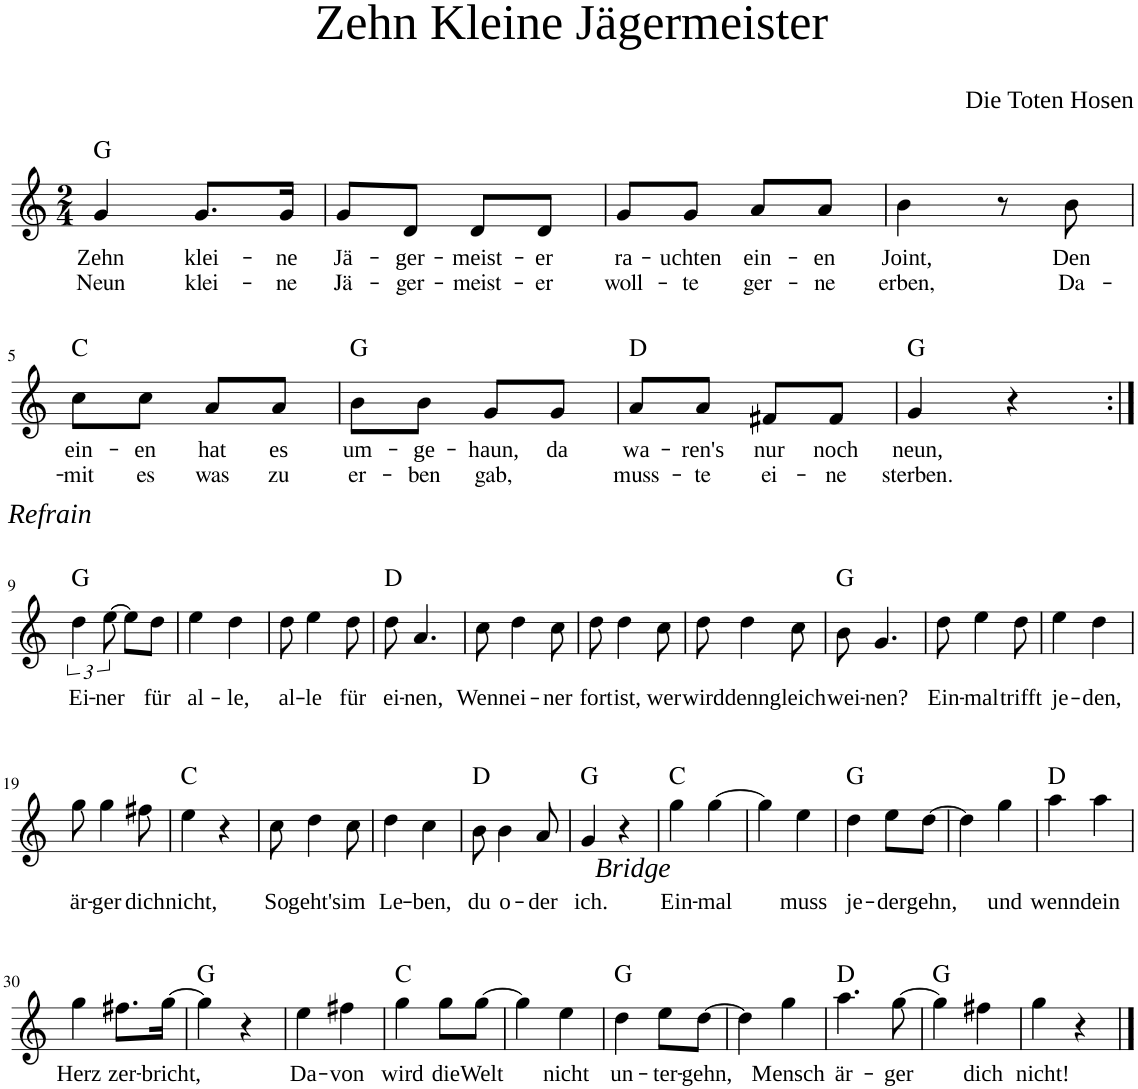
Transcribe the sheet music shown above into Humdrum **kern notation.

**kern	**text	**text	**harte
*part1	*part1	*part1	*part1
*staff1	*staff1	*staff1	*
*I"Piano	*	*	*
*I'Pno	*	*	*
*clefG2	*	*	*
*k[]	*	*	*
*M2/4	*	*	*
=1	=1	=1	=1
!	!LO:LY:b	!LO:LY:b	!LO:H:kt=N.C.
4g/	Zehn	Neun	N
!	!LO:LY:b	!LO:LY:b	!
8.g/L	klei-	klei-	.
!	!LO:LY:b	!LO:LY:b	!
16g/Jk	-ne	-ne	.
=2	=2	=2	=2
!	!LO:LY:b	!LO:LY:b	!
8g/L	Jä-	Jä-	.
!	!LO:LY:b	!LO:LY:b	!
8d/J	-ger-	-ger-	.
!	!LO:LY:b	!LO:LY:b	!
8d/L	-meist-	-meist-	.
!	!LO:LY:b	!LO:LY:b	!
8d/J	-er	-er	.
=3	=3	=3	=3
!	!LO:LY:b	!LO:LY:b	!
8g/L	ra-	woll-	.
!	!LO:LY:b	!LO:LY:b	!
8g/J	-uchten	-te	.
!	!LO:LY:b	!LO:LY:b	!
8a/L	ein-	ger-	.
!	!LO:LY:b	!LO:LY:b	!
8a/J	-en	-ne	.
=4	=4	=4	=4
!	!LO:LY:b	!LO:LY:b	!
4b\	Joint,	erben,	.
8r	.	.	.
!	!LO:LY:b	!LO:LY:b	!
8b\	Den	Da-	.
!!LO:LB:g=z
=5	=5	=5	=5
!	!LO:LY:b	!LO:LY:b	!LO:H:kt=N.C.
8cc\L	ein-	-mit	N
!	!LO:LY:b	!LO:LY:b	!
8cc\J	-en	es	.
!	!LO:LY:b	!LO:LY:b	!
8a/L	hat	was	.
!	!LO:LY:b	!LO:LY:b	!
8a/J	es	zu	.
=6	=6	=6	=6
!	!LO:LY:b	!LO:LY:b	!LO:H:kt=N.C.
8b\L	um-	er-	N
!	!LO:LY:b	!LO:LY:b	!
8b\J	-ge-	-ben	.
!	!LO:LY:b	!LO:LY:b	!
8g/L	haun,	gab,	.
!	!LO:LY:b	!	!
8g/J	da	.	.
=7	=7	=7	=7
!	!LO:LY:b	!LO:LY:b	!LO:H:kt=N.C.
8a/L	wa-	muss-	N
!	!LO:LY:b	!LO:LY:b	!
8a/J	-ren's	-te	.
!	!LO:LY:b	!LO:LY:b	!
8f#X/L	nur	ei-	.
!	!LO:LY:b	!LO:LY:b	!
8f#/J	noch	-ne	.
=8	=8	=8	=8
!	!LO:LY:b	!LO:LY:b	!LO:H:kt=N.C.
4g/	neun,	sterben.	N
4r	.	.	.
!!LO:LB:g=z
=9:|!	=9:|!	=9:|!	=9:|!
!LO:TX:a:i:t=Refrain	!	!	!
!	!LO:LY:b	!	!LO:H:kt=N.C.
6dd\	Ei-	.	N
!	!LO:LY:b	!	!
[12ee\	-ner	.	.
8ee\L]	.	.	.
!	!LO:LY:b	!	!
8dd\J	für	.	.
=10	=10	=10	=10
!	!LO:LY:b	!	!
4ee\	al-	.	.
!	!LO:LY:b	!	!
4dd\	-le,	.	.
=11	=11	=11	=11
!	!LO:LY:b	!	!
8dd\	al-	.	.
!	!LO:LY:b	!	!
4ee\	le	.	.
!	!LO:LY:b	!	!
8dd\	für	.	.
=12	=12	=12	=12
!	!LO:LY:b	!	!LO:H:kt=N.C.
8dd\	ei-	.	N
!	!LO:LY:b	!	!
4.a/	-nen,	.	.
=13	=13	=13	=13
!	!LO:LY:b	!	!
8cc\	Wenn	.	.
!	!LO:LY:b	!	!
4dd\	ei-	.	.
!	!LO:LY:b	!	!
8cc\	-ner	.	.
=14	=14	=14	=14
!	!LO:LY:b	!	!
8dd\	fort	.	.
!	!LO:LY:b	!	!
4dd\	ist,	.	.
!	!LO:LY:b	!	!
8cc\	wer	.	.
=15	=15	=15	=15
!	!LO:LY:b	!	!
8dd\	wird	.	.
!	!LO:LY:b	!	!
4dd\	denn	.	.
!	!LO:LY:b	!	!
8cc\	gleich	.	.
=16	=16	=16	=16
!	!LO:LY:b	!	!LO:H:kt=N.C.
8b\	wei-	.	N
!	!LO:LY:b	!	!
4.g/	-nen?	.	.
=17	=17	=17	=17
!	!LO:LY:b	!	!
8dd\	Ein-	.	.
!	!LO:LY:b	!	!
4ee\	-mal	.	.
!	!LO:LY:b	!	!
8dd\	trifft	.	.
=18	=18	=18	=18
!	!LO:LY:b	!	!
4ee\	je-	.	.
!	!LO:LY:b	!	!
4dd\	-den,	.	.
!!LO:LB:g=z
=19	=19	=19	=19
!	!LO:LY:b	!	!
8gg\	är-	.	.
!	!LO:LY:b	!	!
4gg\	-ger	.	.
!	!LO:LY:b	!	!
8ff#X\	dich	.	.
=20	=20	=20	=20
!	!LO:LY:b	!	!LO:H:kt=N.C.
4ee\	nicht,	.	N
4r	.	.	.
=21	=21	=21	=21
!	!LO:LY:b	!	!
8cc\	So	.	.
!	!LO:LY:b	!	!
4dd\	geht's	.	.
!	!LO:LY:b	!	!
8cc\	im	.	.
=22	=22	=22	=22
!	!LO:LY:b	!	!
4dd\	Le-	.	.
!	!LO:LY:b	!	!
4cc\	-ben,	.	.
=23	=23	=23	=23
!	!LO:LY:b	!	!LO:H:kt=N.C.
8b\	du	.	N
!	!LO:LY:b	!	!
4b\	o-	.	.
!	!LO:LY:b	!	!
8a/	-der	.	.
=24	=24	=24	=24
!	!LO:LY:b	!	!LO:H:kt=N.C.
4g/	ich.	.	N
4r	.	.	.
=25	=25	=25	=25
!LO:TX:b:i:t=Bridge	!	!	!
!	!LO:LY:b	!	!LO:H:kt=N.C.
4gg\	Ein-	.	N
!	!LO:LY:b	!	!
[4gg\	-mal	.	.
=26	=26	=26	=26
4gg\]	.	.	.
!	!LO:LY:b	!	!
4ee\	muss	.	.
=27	=27	=27	=27
!	!LO:LY:b	!	!LO:H:kt=N.C.
4dd\	je-	.	N
!	!LO:LY:b	!	!
8ee\L	-der	.	.
!	!LO:LY:b	!	!
[8dd\J	gehn,	.	.
=28	=28	=28	=28
4dd\]	.	.	.
!	!LO:LY:b	!	!
4gg\	und	.	.
=29	=29	=29	=29
!	!LO:LY:b	!	!LO:H:kt=N.C.
4aa\	wenn	.	N
!	!LO:LY:b	!	!
4aa\	dein	.	.
!!LO:LB:g=z
=30	=30	=30	=30
!	!LO:LY:b	!	!
4gg\	Herz	.	.
!	!LO:LY:b	!	!
8.ff#X\L	zer-	.	.
!	!LO:LY:b	!	!
[16gg\Jk	-bricht,	.	.
=31	=31	=31	=31
!	!	!	!LO:H:kt=N.C.
4gg\]	.	.	N
4r	.	.	.
=32	=32	=32	=32
!	!LO:LY:b	!	!
4ee\	Da-	.	.
!	!LO:LY:b	!	!
4ff#X\	-von	.	.
=33	=33	=33	=33
!	!LO:LY:b	!	!LO:H:kt=N.C.
4gg\	wird	.	N
!	!LO:LY:b	!	!
8gg\L	die	.	.
!	!LO:LY:b	!	!
[8gg\J	Welt	.	.
=34	=34	=34	=34
4gg\]	.	.	.
!	!LO:LY:b	!	!
4ee\	nicht	.	.
=35	=35	=35	=35
!	!LO:LY:b	!	!LO:H:kt=N.C.
4dd\	un-	.	N
!	!LO:LY:b	!	!
8ee\L	-ter-	.	.
!	!LO:LY:b	!	!
[8dd\J	-gehn,	.	.
=36	=36	=36	=36
4dd\]	.	.	.
!	!LO:LY:b	!	!
4gg\	Mensch	.	.
=37	=37	=37	=37
!	!LO:LY:b	!	!LO:H:kt=N.C.
4.aa\	är-	.	N
!	!LO:LY:b	!	!
[8gg\	-ger	.	.
=38	=38	=38	=38
!	!	!	!LO:H:kt=N.C.
4gg\]	.	.	N
!	!LO:LY:b	!	!
4ff#X\	dich	.	.
=39	=39	=39	=39
!	!LO:LY:b	!	!
4gg\	nicht!	.	.
4r	.	.	.
==	==	==	==
*-	*-	*-	*-
